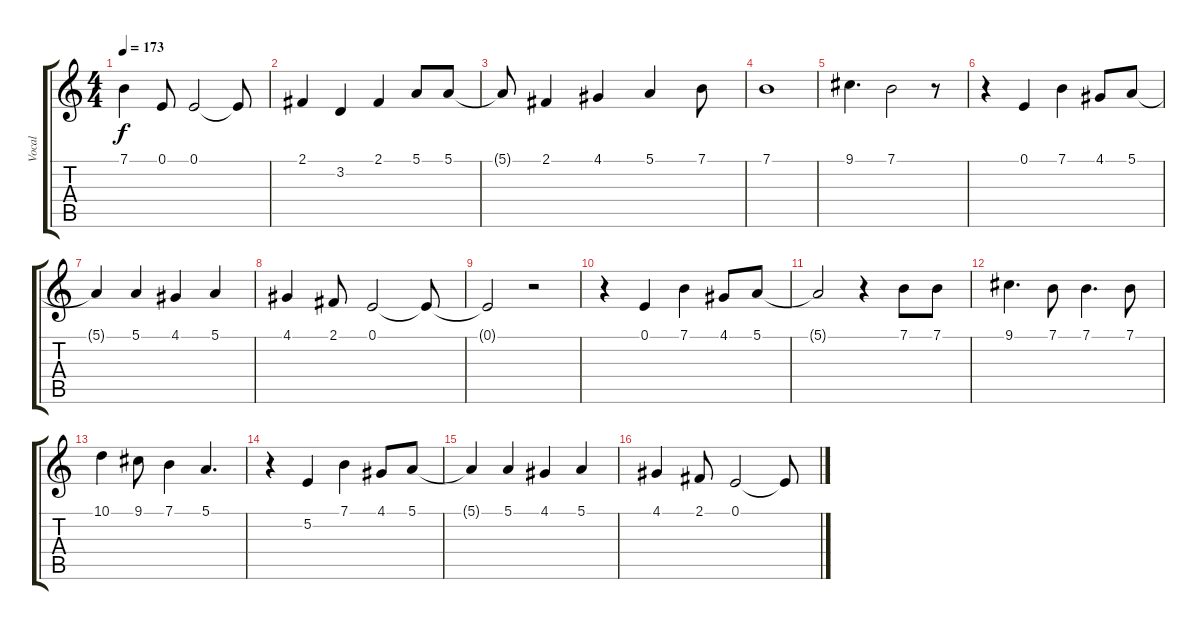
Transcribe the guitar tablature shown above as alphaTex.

\track ("Vocal" "Vocal") {instrument lead1square}
\staff {score tabs}
\tuning (E4 B3 G3 D3 A2 E2) {hide}
\ts (4 4)
\tempo 173
\clef g2
\ks c
7.1.4{dy f} 0.1.8 0.1.2 0.1{t}.8 |
2.1.4 3.2.4 2.1.4 5.1.8 5.1.8 |
5.1{t}.8 2.1.4 4.1.4 5.1.4 7.1.8 |
7.1.1 |
9.1.4{d} 7.1.2 r.8 |
r.4 0.1.4 7.1.4 4.1.8 5.1.8 |
5.1{t}.4 5.1.4 4.1.4 5.1.4 |
4.1.4 2.1.8 0.1.2 0.1{t}.8 |
0.1{t}.2 r.2 |
r.4 0.1.4 7.1.4 4.1.8 5.1.8 |
5.1{t}.2 r.4 7.1.8 7.1.8 |
9.1.4{d} 7.1.8 7.1.4{d} 7.1.8 |
10.1.4 9.1.8 7.1.4 5.1.4{d} |
r.4 5.2.4 7.1.4 4.1.8 5.1.8 |
5.1{t}.4 5.1.4 4.1.4 5.1.4 |
4.1.4 2.1.8 0.1.2 0.1{t}.8
